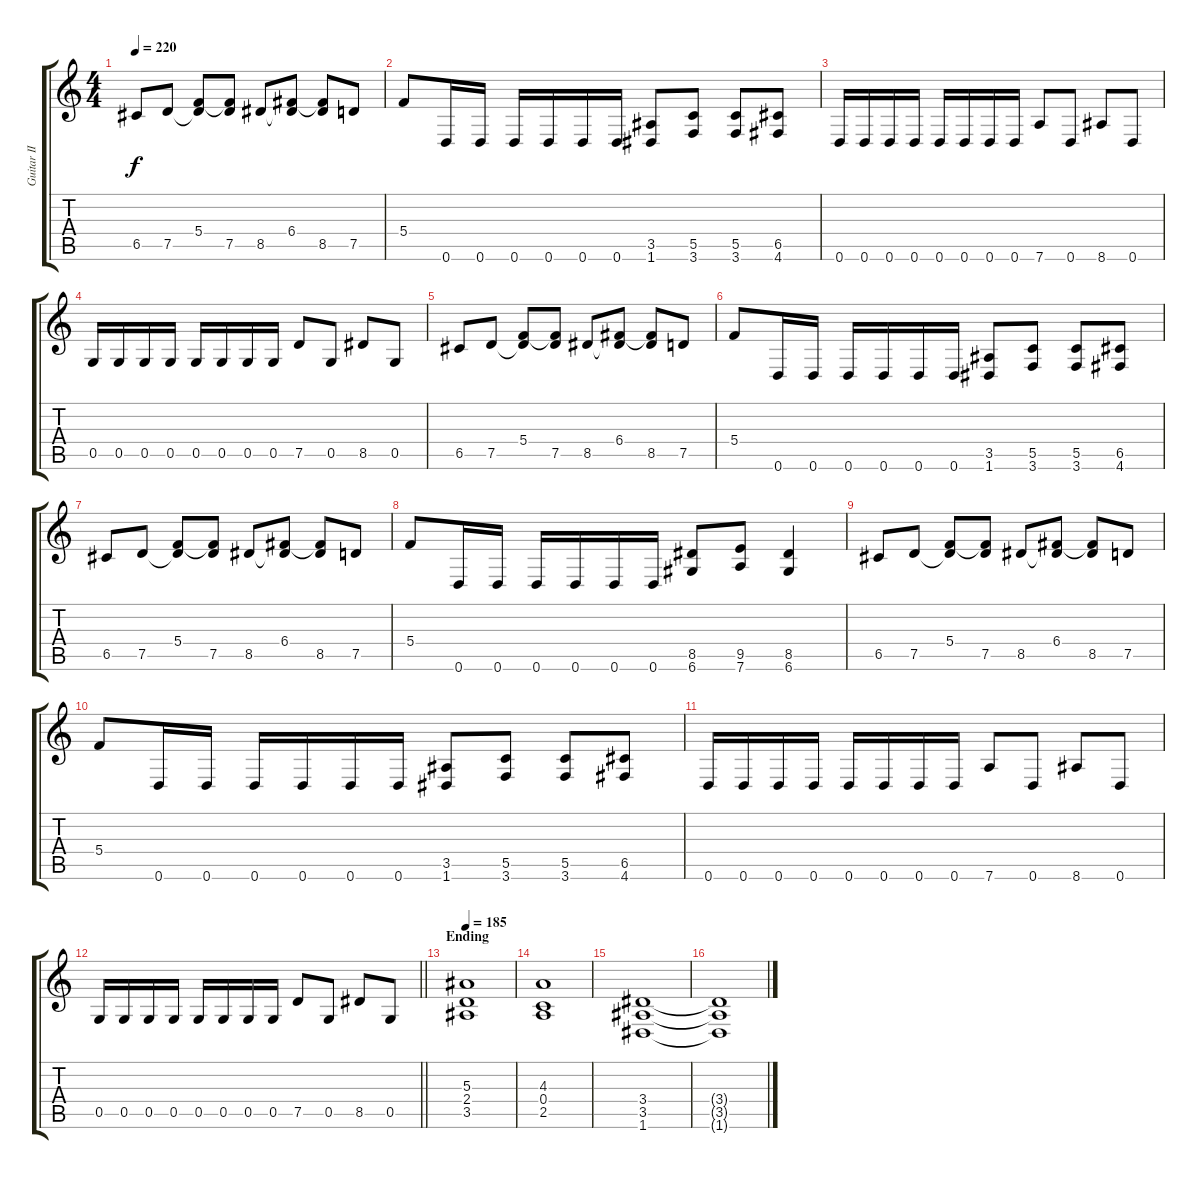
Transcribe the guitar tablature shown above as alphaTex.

\track ("Guitar II" "Guitar II") {instrument distortionguitar}
\staff {score tabs}
\tuning (D4 A3 F3 C3 G2 D2) {hide}
\ts (4 4)
\tempo 220
\clef g2
\ks c
6.5.8{dy f} 7.5.8 (5.4 7.5{t}).8 (5.4{t} 7.5).8 8.5.8 (6.4 8.5{t}).8 (6.4{t} 8.5).8 7.5.8 |
5.4.8 0.6.16 0.6.16 0.6.16 0.6.16 0.6.16 0.6.16 (3.5 1.6).8 (5.5 3.6).8 (5.5 3.6).8 (6.5 4.6).8 |
0.6.16 0.6.16 0.6.16 0.6.16 0.6.16 0.6.16 0.6.16 0.6.16 7.6.8 0.6.8 8.6.8 0.6.8 |
0.5.16 0.5.16 0.5.16 0.5.16 0.5.16 0.5.16 0.5.16 0.5.16 7.5.8 0.5.8 8.5.8 0.5.8 |
6.5.8 7.5.8 (5.4 7.5{t}).8 (5.4{t} 7.5).8 8.5.8 (6.4 8.5{t}).8 (6.4{t} 8.5).8 7.5.8 |
5.4.8 0.6.16 0.6.16 0.6.16 0.6.16 0.6.16 0.6.16 (3.5 1.6).8 (5.5 3.6).8 (5.5 3.6).8 (6.5 4.6).8 |
6.5.8 7.5.8 (5.4 7.5{t}).8 (5.4{t} 7.5).8 8.5.8 (6.4 8.5{t}).8 (6.4{t} 8.5).8 7.5.8 |
5.4.8 0.6.16 0.6.16 0.6.16 0.6.16 0.6.16 0.6.16 (8.5 6.6).8 (9.5 7.6).8 (8.5 6.6).4 |
6.5.8 7.5.8 (5.4 7.5{t}).8 (5.4{t} 7.5).8 8.5.8 (6.4 8.5{t}).8 (6.4{t} 8.5).8 7.5.8 |
5.4.8 0.6.16 0.6.16 0.6.16 0.6.16 0.6.16 0.6.16 (3.5 1.6).8 (5.5 3.6).8 (5.5 3.6).8 (6.5 4.6).8 |
0.6.16 0.6.16 0.6.16 0.6.16 0.6.16 0.6.16 0.6.16 0.6.16 7.6.8 0.6.8 8.6.8 0.6.8 |
\barLineRight lightlight
0.5.16 0.5.16 0.5.16 0.5.16 0.5.16 0.5.16 0.5.16 0.5.16 7.5.8 0.5.8 8.5.8 0.5.8 |
\section ("" "Ending")
\tempo 185
(5.3 2.4 3.5).1 |
(4.3 0.4 2.5).1 |
(3.4 3.5 1.6).1 |
(3.4{t} 3.5{t} 1.6{t}).1
